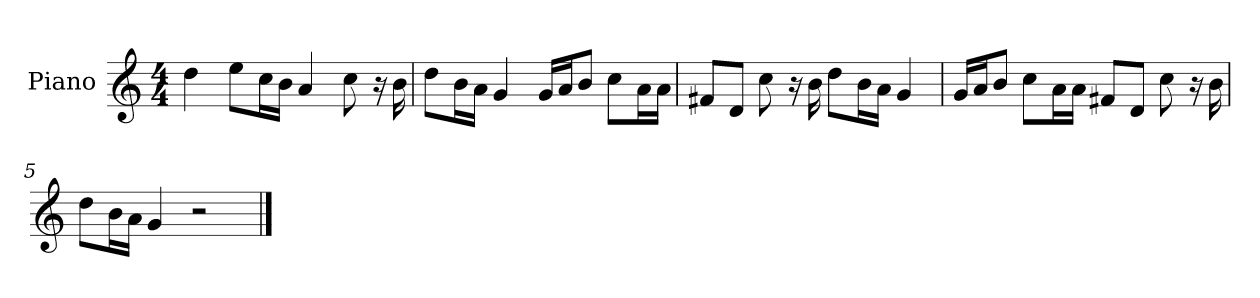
**kern
*part1
*staff1
*I"Piano
*I'P-no
*clefG2
*k[]
*M4/4
*MM92
=1
4dd\
8ee\L
16cc\L
16b\JJ
4a/
8cc\
16r
16b\
=2
8dd\L
16b\L
16a\JJ
4g/
16g/LL
16a/J
8b/J
8cc\L
16a\L
16a\JJ
=3
8f#X/L
8d/J
8cc\
16r
16b\
8dd\L
16b\L
16a\JJ
4g/
=4
16g/LL
16a/J
8b/J
8cc\L
16a\L
16a\JJ
8f#X/L
8d/J
8cc\
16r
16b\
!!LO:LB:g=z
=5
8dd\L
16b\L
16a\JJ
4g/
2r
==
*-
